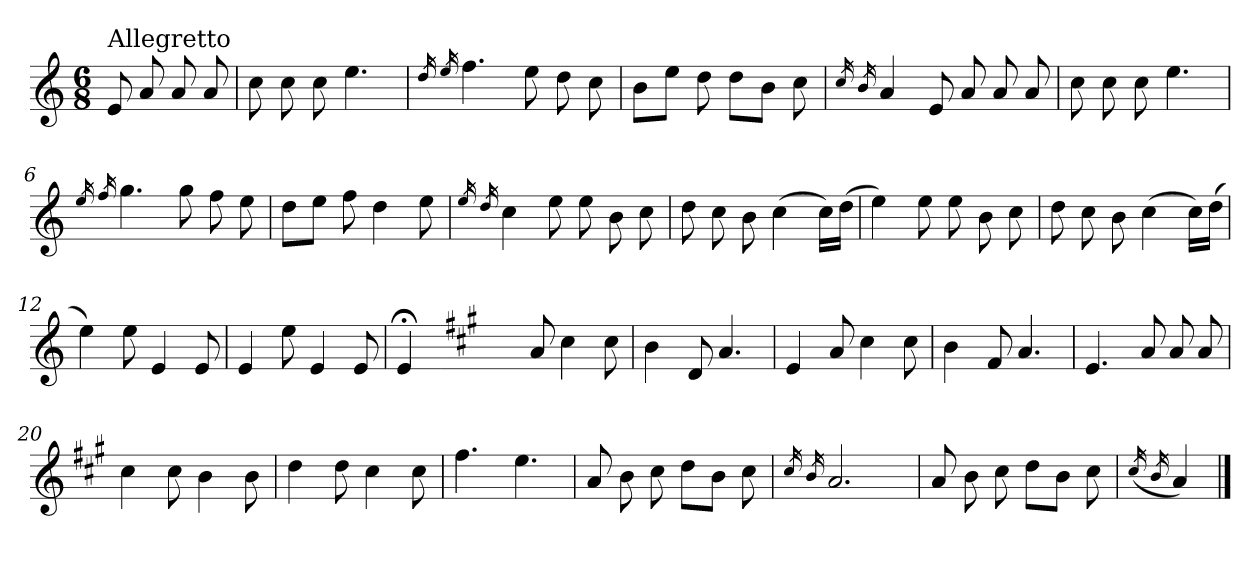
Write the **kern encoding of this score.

**kern
*part1
*staff1
*clefG2
*k[]
*C:
*M6/8
=
!LO:TX:a:t=Allegretto
8e/
8a/
8a/
8a/
=1
8cc\
8cc\
8cc\
4.ee\
=2
16qdd/
16qee/
4.ff\
8ee\
8dd\
8cc\
=3
8b\L
8ee\J
8dd\
8dd\L
8b\J
8cc\
=4
16qcc/
16qb/
4a/
8e/
8a/
8a/
8a/
!!LO:LB:g=z
=5
8cc\
8cc\
8cc\
4.ee\
=6
16qee/
16qff/
4.gg\
8gg\
8ff\
8ee\
=7
8dd\L
8ee\J
8ff\
4dd\
8ee\
=8
16qee/
16qdd/
4cc\
8ee\
8ee\
8b\
8cc\
=9
8dd\
8cc\
8b\
(>4cc\
16cc\LL)
(>16dd\JJ
=10
4ee\)
8ee\
8ee\
8b\
8cc\
!!LO:LB:g=z
=11
8dd\
8cc\
8b\
(>4cc\
16cc\LL)
(>16dd\JJ
=12
4ee\)
8ee\
4e/
8e/
=13
4e/
8ee\
4e/
8e/
=14
4e;</
=15-
*k[f#c#g#]
4ryy
8a/
4cc#\
8cc#\
=16
4b\
8d/
4.a/
!!LO:LB:g=z
=17
4e/
8a/
4cc#\
8cc#\
=18
4b\
8f#/
4.a/
=19
4.e/
8a/
8a/
8a/
=20
4cc#\
8cc#\
4b\
8b\
=21
4dd\
8dd\
4cc#\
8cc#\
=22
4.ff#\
4.ee\
!!LO:LB:g=z
=23
8a/
8b\
8cc#\
8dd\L
8b\J
8cc#\
=24
16qcc#/
16qb/
2.a/
=25
8a/
8b\
8cc#\
8dd\L
8b\J
8cc#\
=26
(<16qcc#/
16qb/
4a/)
==
*-
